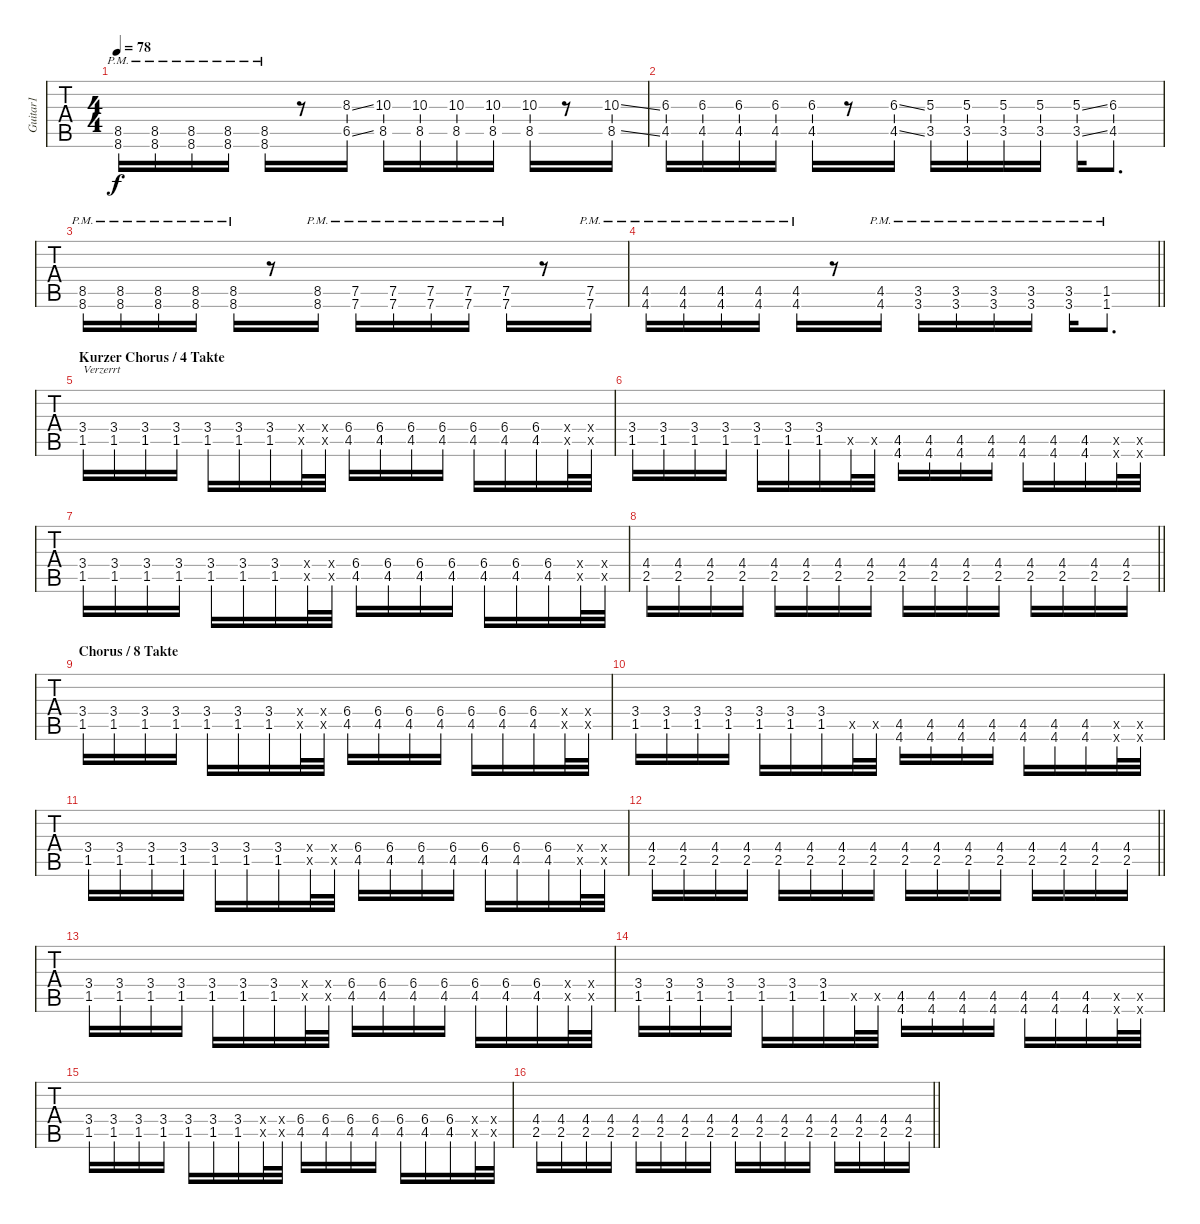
\track ("Guitar1" "Guitar1") {instrument distortionguitar}
\staff {tabs}
\tuning (E4 B3 G3 D3 A2 D2) {hide}
\ts (4 4)
\tempo 78
\clef g2
\ks c
(8.5{pm} 8.6{pm}).16{dy f instrument electricguitarclean} (8.5{pm} 8.6{pm}).16 (8.5{pm} 8.6{pm}).16 (8.5{pm} 8.6{pm}).16 (8.5{pm} 8.6{pm}).16 r.8 (8.3{ss} 6.5{ss}).16 (10.3 8.5).16 (10.3 8.5).16 (10.3 8.5).16 (10.3 8.5).16 (10.3 8.5).16 r.8 (10.3{ss} 8.5{ss}).16 |
(6.3 4.5).16 (6.3 4.5).16 (6.3 4.5).16 (6.3 4.5).16 (6.3 4.5).16 r.8 (6.3{ss} 4.5{ss}).16 (5.3 3.5).16 (5.3 3.5).16 (5.3 3.5).16 (5.3 3.5).16 (5.3{ss} 3.5{ss}).16 (6.3 4.5).8{d} |
(8.5{pm} 8.6{pm}).16 (8.5{pm} 8.6{pm}).16 (8.5{pm} 8.6{pm}).16 (8.5{pm} 8.6{pm}).16 (8.5{pm} 8.6{pm}).16 r.8 (8.5{pm} 8.6{pm}).16 (7.5{pm} 7.6{pm}).16 (7.5{pm} 7.6{pm}).16 (7.5{pm} 7.6{pm}).16 (7.5{pm} 7.6{pm}).16 (7.5{pm} 7.6{pm}).16 r.8 (7.5{pm} 7.6{pm}).16 |
\barLineRight lightlight
(4.5{pm} 4.6{pm}).16 (4.5{pm} 4.6{pm}).16 (4.5{pm} 4.6{pm}).16 (4.5{pm} 4.6{pm}).16 (4.5{pm} 4.6{pm}).16 r.8 (4.5{pm} 4.6{pm}).16 (3.5{pm} 3.6{pm}).16 (3.5{pm} 3.6{pm}).16 (3.5{pm} 3.6{pm}).16 (3.5{pm} 3.6{pm}).16 (3.5{pm} 3.6{pm}).16 (1.5{pm} 1.6{pm}).8{d} |
\section ("" "Kurzer Chorus / 4 Takte")
(3.4 1.5).16{txt "Verzerrt" instrument distortionguitar} (3.4 1.5).16 (3.4 1.5).16 (3.4 1.5).16 (3.4 1.5).16 (3.4 1.5).16 (3.4 1.5).16 (0.4{x} 1.5{x}).32 (6.4{x} 4.5{x}).32 (6.4 4.5).16 (6.4 4.5).16 (6.4 4.5).16 (6.4 4.5).16 (6.4 4.5).16 (6.4 4.5).16 (6.4 4.5).16 (0.4{x} 0.5{x}).32 (0.4{x} 0.5{x}).32 |
(3.4 1.5).16 (3.4 1.5).16 (3.4 1.5).16 (3.4 1.5).16 (3.4 1.5).16 (3.4 1.5).16 (3.4 1.5).16 1.5{x}.32 0.5{x}.32 (4.5 4.6).16 (4.5 4.6).16 (4.5 4.6).16 (4.5 4.6).16 (4.5 4.6).16 (4.5 4.6).16 (4.5 4.6).16 (4.5{x} 4.6{x}).32 (0.5{x} 0.6{x}).32 |
(3.4 1.5).16 (3.4 1.5).16 (3.4 1.5).16 (3.4 1.5).16 (3.4 1.5).16 (3.4 1.5).16 (3.4 1.5).16 (0.4{x} 0.5{x}).32 (0.4{x} 0.5{x}).32 (6.4 4.5).16 (6.4 4.5).16 (6.4 4.5).16 (6.4 4.5).16 (6.4 4.5).16 (6.4 4.5).16 (6.4 4.5).16 (0.4{x} 0.5{x}).32 (0.4{x} 0.5{x}).32 |
\barLineRight lightlight
(4.4 2.5).16 (4.4 2.5).16 (4.4 2.5).16 (4.4 2.5).16 (4.4 2.5).16 (4.4 2.5).16 (4.4 2.5).16 (4.4 2.5).16 (4.4 2.5).16 (4.4 2.5).16 (4.4 2.5).16 (4.4 2.5).16 (4.4 2.5).16 (4.4 2.5).16 (4.4 2.5).16 (4.4 2.5).16 |
\section ("" "Chorus / 8 Takte")
(3.4 1.5).16 (3.4 1.5).16 (3.4 1.5).16 (3.4 1.5).16 (3.4 1.5).16 (3.4 1.5).16 (3.4 1.5).16 (0.4{x} 1.5{x}).32 (6.4{x} 4.5{x}).32 (6.4 4.5).16 (6.4 4.5).16 (6.4 4.5).16 (6.4 4.5).16 (6.4 4.5).16 (6.4 4.5).16 (6.4 4.5).16 (0.4{x} 0.5{x}).32 (0.4{x} 0.5{x}).32 |
(3.4 1.5).16 (3.4 1.5).16 (3.4 1.5).16 (3.4 1.5).16 (3.4 1.5).16 (3.4 1.5).16 (3.4 1.5).16 1.5{x}.32 0.5{x}.32 (4.5 4.6).16 (4.5 4.6).16 (4.5 4.6).16 (4.5 4.6).16 (4.5 4.6).16 (4.5 4.6).16 (4.5 4.6).16 (4.5{x} 4.6{x}).32 (0.5{x} 0.6{x}).32 |
(3.4 1.5).16 (3.4 1.5).16 (3.4 1.5).16 (3.4 1.5).16 (3.4 1.5).16 (3.4 1.5).16 (3.4 1.5).16 (0.4{x} 1.5{x}).32 (6.4{x} 4.5{x}).32 (6.4 4.5).16 (6.4 4.5).16 (6.4 4.5).16 (6.4 4.5).16 (6.4 4.5).16 (6.4 4.5).16 (6.4 4.5).16 (0.4{x} 0.5{x}).32 (0.4{x} 0.5{x}).32 |
\barLineRight lightlight
(4.4 2.5).16 (4.4 2.5).16 (4.4 2.5).16 (4.4 2.5).16 (4.4 2.5).16 (4.4 2.5).16 (4.4 2.5).16 (4.4 2.5).16 (4.4 2.5).16 (4.4 2.5).16 (4.4 2.5).16 (4.4 2.5).16 (4.4 2.5).16 (4.4 2.5).16 (4.4 2.5).16 (4.4 2.5).16 |
(3.4 1.5).16 (3.4 1.5).16 (3.4 1.5).16 (3.4 1.5).16 (3.4 1.5).16 (3.4 1.5).16 (3.4 1.5).16 (0.4{x} 1.5{x}).32 (6.4{x} 4.5{x}).32 (6.4 4.5).16 (6.4 4.5).16 (6.4 4.5).16 (6.4 4.5).16 (6.4 4.5).16 (6.4 4.5).16 (6.4 4.5).16 (0.4{x} 0.5{x}).32 (0.4{x} 0.5{x}).32 |
(3.4 1.5).16 (3.4 1.5).16 (3.4 1.5).16 (3.4 1.5).16 (3.4 1.5).16 (3.4 1.5).16 (3.4 1.5).16 1.5{x}.32 0.5{x}.32 (4.5 4.6).16 (4.5 4.6).16 (4.5 4.6).16 (4.5 4.6).16 (4.5 4.6).16 (4.5 4.6).16 (4.5 4.6).16 (4.5{x} 4.6{x}).32 (0.5{x} 0.6{x}).32 |
(3.4 1.5).16 (3.4 1.5).16 (3.4 1.5).16 (3.4 1.5).16 (3.4 1.5).16 (3.4 1.5).16 (3.4 1.5).16 (0.4{x} 1.5{x}).32 (6.4{x} 4.5{x}).32 (6.4 4.5).16 (6.4 4.5).16 (6.4 4.5).16 (6.4 4.5).16 (6.4 4.5).16 (6.4 4.5).16 (6.4 4.5).16 (0.4{x} 0.5{x}).32 (0.4{x} 0.5{x}).32 |
\barLineRight lightlight
(4.4 2.5).16 (4.4 2.5).16 (4.4 2.5).16 (4.4 2.5).16 (4.4 2.5).16 (4.4 2.5).16 (4.4 2.5).16 (4.4 2.5).16 (4.4 2.5).16 (4.4 2.5).16 (4.4 2.5).16 (4.4 2.5).16 (4.4 2.5).16 (4.4 2.5).16 (4.4 2.5).16 (4.4 2.5).16
